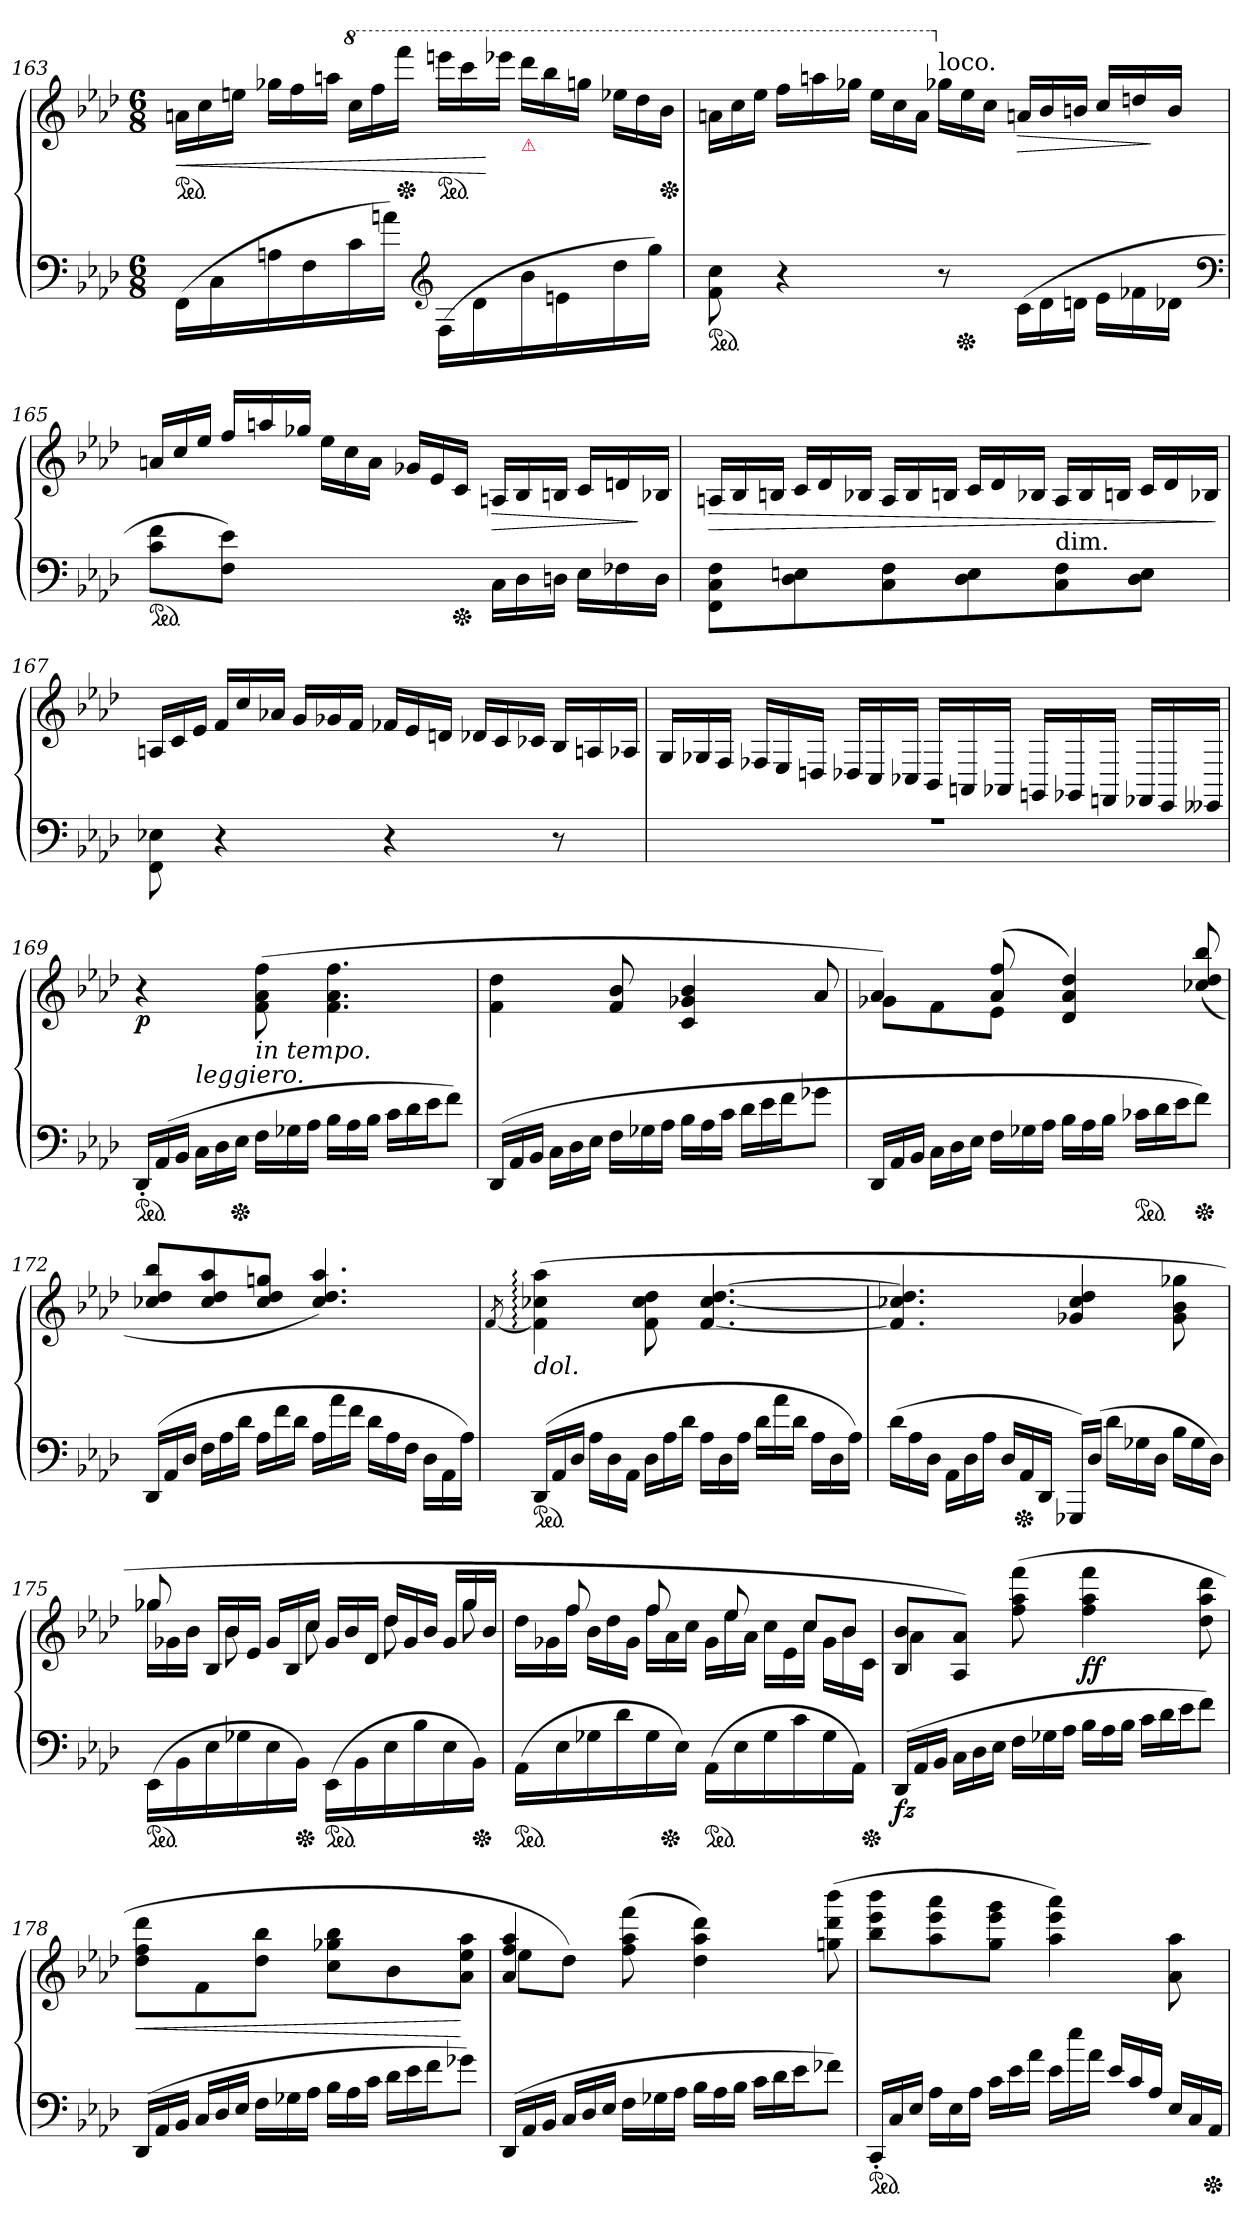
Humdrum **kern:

**kern	**kern	**dynam
*part1	*part1	*part1
*staff2	*staff1	*staff1/2
*clefF4	*clefG2	*
*k[b-e-a-d-]	*k[b-e-a-d-]	*
*M6/8	*M6/8	*
*	*Xtuplet	*
=163	=163	=163
!	!LO:TX:b:t=cresc.	!
!	!	!LO:HP:b
*	*ped	*
(>16FFLL	24anLL	<
.	24cc	.
16C	.	.
.	24eenJJ	.
16An	24gg-XLL	.
.	24ff	.
16F	.	.
.	24aanJJ	.
*	*8va	*
16c	24cccLL	.
.	24fff	.
16anJJ)	.	.
*	*Xped	*
.	24ffffJJ	.
*clefG2	*	*
*	*ped	*
(>16F\LL	24eeeenLL	.
.	24cccc	.
16d-\	.	.
.	24eeee-XJJ	[
!	!LO:TX:b:i:color=crimson:t=⚠	!
16b-\	24dddd-LL	.
.	24bbb-	.
16en\	.	.
.	24gggnJJ	.
16dd-\	24eee-LL	.
.	24ddd-	.
16gg\JJ)	.	.
*	*Xped	*
.	24bb-JJ	.
=164	=164	=164
*ped	*	*
8f\ 8cc\	24aanLL	.
.	24ccc	.
.	24eee-JJ	.
4r	24fffLL	.
.	24aaan	.
.	24ggg-XJJ	.
.	24eee-LL	.
.	24ccc	.
.	24aaJJ	.
*	*X8va	*
!	!LO:TX:a:t=loco.	!
8r	24gg-XLL	.
*Xped	*	*
.	24ee-	.
.	24ccJJ	.
*Xtuplet	*	*
!	!	!LO:HP:b
(<24c\LL	24an/LL	>
24d-\	24b-/	.
24dn\JJ	24bn/JJ	.
24e-\LL	24cc/LL	.
24f-X\	24ddn/	.
24d-X\JJ	24b/JJ	]
*clefF4	*	*
=165	=165	=165
*ped	*	*
8c\ 8f\L	24an/LL	.
.	24cc/	.
.	24ee-/JJ	.
8F\ 8e-\J)	24ff/LL	.
.	24aan/	.
.	24gg-X/JJ	.
8ryy	24ee-LL	.
.	24cc	.
.	24aJJ	.
8ryy	24g-XLL	.
.	24e-	.
*Xped	*	*
.	24cJJ	.
!	!	!LO:HP:b
24C\LL	24An/LL	>
24D-\	24B-/	.
24Dn\JJ	24Bn/JJ	.
24E-\LL	24c/LL	.
24F-X	24dn	.
24D\JJ	24B-X/JJ	]
=166	=166	=166
!	!	!LO:HP:b
8FF\ 8C\ 8F\L	24An/LL	>
.	24B-/	.
.	24Bn/JJ	.
8D-\ 8En\	24c/LL	.
.	24d-/	.
.	24B-XJJ	.
8C\ 8F\	24A/LL	.
.	24B-/	.
.	24Bn/JJ	.
8D-\ 8E\	24c/LL	.
.	24d-/	.
.	24B-XJJ	.
!	!LO:TX:b:t=dim.	!
8C\ 8F\	24A/LL	.
.	24B-/	.
.	24Bn/JJ	.
8D-\ 8E\J	24c/LL	.
.	24d-/	.
.	24B-XJJ	.
.	.	]
=167	=167	=167
8FF\ 8E-X\	24An/LL	.
.	24c	.
.	24e-JJ	.
4r	24fLL	.
.	24cc	.
.	24a-XJJ	.
.	24gLL	.
.	24g-X	.
.	24fJJ	.
4r	24f-XLL	.
.	24e-	.
.	24dnJJ	.
.	24d-XLL	.
.	24c	.
.	24c-XJJ	.
8r	24B-/LL	.
.	24An/	.
.	24A-X/JJ	.
=168	=168	=168
2.rA	24G/LL	.
.	24G-X	.
.	24F/JJ	.
.	24F-XLL	.
.	24E-/	.
.	24Dn/JJ	.
.	24D-XLL	.
.	24C/	.
.	24C-XJJ	.
.	24BB-/LL	.
.	24AAn/	.
.	24AA-XJJ	.
.	24GGn/LL	.
.	24GG-X	.
.	24FFn/JJ	.
.	24FF-XLL	.
.	24EE-/	.
.	24EE--X/JJ	.
=169	=169	=169
!	!	!LO:DY:b
*ped	*	*
24DD-'</LL	4r	p
(>24AA-	.	.
24BB-JJ	.	.
!LO:TX:a:i:t=leggiero.	!	!
24CLL	.	.
24D-	.	.
*Xped	*	*
24E-JJ	.	.
!	!LO:TX:b:i:t=in tempo.	!
24FLL	(>8f\ 8a-\ 8ff\	.
24G-X	.	.
24A-JJ	.	.
24B-LL	4.f\ 4.a-\ 4.ff\	.
24A-	.	.
24B-JJ	.	.
24c\LL	.	.
24d-\	.	.
24e-\J	.	.
8f\J)	.	.
=170	=170	=170
(>24DD-/LL	4f\ 4dd-\	.
24AA-	.	.
24BB-JJ	.	.
24CLL	.	.
24D-	.	.
24E-JJ	.	.
24FLL	8f 8b-	.
24G-X	.	.
24A-JJ	.	.
24B-LL	4c 4g-X 4b-	.
24A-	.	.
24cJJ	.	.
24d-\LL	.	.
24e-\	.	.
24f\J	.	.
8g-X\J	8a-/	.
=171	=171	=171
*	*^	*
24DD-/LL	4a-)	8g-XL	.
24AA-	.	.	.
24BB-/JJ	.	.	.
24CLL	.	8f	.
24D-	.	.	.
24E-JJ	.	.	.
24FLL	(>8a- 8ff	8e-J	.
24G-X	.	.	.
24A-JJ	.	.	.
24B-LL	4d- 4a- 4dd-)	4.ryy	.
24A-	.	.	.
24B-JJ	.	.	.
*ped	*	*	*
24c-XLL	.	.	.
24d-\	.	.	.
24e-\J	.	.	.
*Xped	*	*	*
8f\J)	(>8cc-X/ 8dd-/ 8bb-/	.	.
*	*v	*v	*
=172	=172	=172
(>24DD-/LL	8cc-X/ 8dd-/ 8bb-/L	.
24AA-/	.	.
24D-/JJ	.	.
24FLL	8cc-/ 8dd-/ 8aa-/	.
24A-	.	.
24d-JJ	.	.
24A-\LL	8cc-/ 8dd-/ 8ggn/J	.
24f	.	.
24d-JJ	.	.
24A-/LL	4.cc-/ 4.dd-/ 4.aa-/)	.
24a-\	.	.
24f\JJ	.	.
24d-LL	.	.
24A-	.	.
24FJJ	.	.
24D-LL	.	.
24AA-	.	.
24A-JJ)	.	.
=173	=173	=173
.	[8qf	.
!	!LO:TX:b:i:t=dol.	!
*ped	*	*
(>24DD-/LL	(>4f]:\ 4cc-X:\ 4aa-:\	.
24AA-/	.	.
24D-JJ	.	.
24A-LL	.	.
24D-	.	.
24AA-JJ	.	.
24D-LL	8f\ 8cc-\ 8dd-\	.
24A-	.	.
24d-JJ	.	.
24A-LL	[4.f [4.cc- [4.dd-	.
24D-	.	.
24A-JJ	.	.
24d-\LL	.	.
24a-\	.	.
24d-\JJ	.	.
24A-LL	.	.
24D-	.	.
24A-JJ)	.	.
=174	=174	=174
(>24d-LL	4.f] 4.cc-X] 4.dd-]	.
24A-	.	.
24D-JJ	.	.
24AA-LL	.	.
24D-	.	.
24A-JJ	.	.
24D-/LL	.	.
*Xped	*	*
24AA-/	.	.
24DD-/JJ	.	.
16GGG-XLL)	4g-X/ 4cc-/ 4dd-/	.
(>16D-JJ	.	.
24d-LL	.	.
24G-X	.	.
24D-JJ	.	.
24B-LL	8g-\ 8b-\ 8gg-X\	.
24G-	.	.
24D-JJ)	.	.
=175	=175	=175
*	*^	*
*ped	*	*	*
(>16EE-\LL	8gg-X/	24gg-XLL	.
.	.	24g-X	.
16BB-\	.	.	.
.	.	24b-JJ	.
16E-\	24B-LL	24ryy	.
.	24b-	12b-	.
16G-X\	.	.	.
.	24e-JJ	.	.
16E-\	24g-LL	12ryy	.
.	24B-	.	.
*Xped	*	*	*
16BB-\JJ)	.	.	.
.	24ccJJ	12cc	.
*ped	*	*	*
(>16EE-\LL	24g-LL	.	.
.	24b-	12ryy	.
16BB-\	.	.	.
.	24d-JJ	.	.
16E-\	24dd-LL	12dd-	.
.	24g-	.	.
16B-\	.	.	.
.	24b-JJ	12ryy	.
16E-\	24g-LL	.	.
.	24gg-	12gg-	.
*Xped	*	*	*
16BB-\JJ)	.	.	.
.	24b-JJ	.	.
=176	=176	=176	=176
*ped	*	*	*
(>16AA-LL	12ryy	24dd-LL	.
.	.	24g-X	.
16E-	.	.	.
.	12ff	24ffJJ	.
16G-X	.	24b-LL	.
.	12ryy	24dd-	.
16d-	.	.	.
.	.	24g-JJ	.
16G-	12ff	24ffLL	.
*Xped	*	*	*
.	.	24a-	.
16E-JJ)	.	.	.
.	12ryy	24ccJJ	.
*ped	*	*	*
(>16AA-LL	.	24g-LL	.
.	12ee-	24ee-	.
16E-	.	.	.
.	.	24a-JJ	.
16G-	12ryy	24ccLL	.
.	.	24e-	.
16c	.	.	.
.	12ccL	24ccJJ	.
16G-	.	24g-LL	.
.	12b-J	24b-	.
16AA-JJ)	.	.	.
*Xped	*	*	*
.	.	24cJJ	.
=177	=177	=177	=177
!	!	!	!LO:DY:b=2
(>24DD-/LL	8B- 8b-L	4a-	fz
24AA-	.	.	.
24BB-JJ	.	.	.
24CLL	8A- 8a-J)	.	.
24D-	.	.	.
24E-JJ	.	.	.
24FLL	8ryy	(>8ff 8aa- 8fff	.
24G-X	.	.	.
24A-JJ	.	.	.
!	!	!	!LO:DY:b
!	!	!	!LO:DY:n=1:b
24B-LL	4.ryy	4ff 4aa- 4fff	f f
24A-	.	.	.
24B-JJ	.	.	.
24cLL	.	.	.
24d-	.	.	.
24e-J	.	.	.
8fJ)	.	8dd- 8aa- 8ddd-	.
=178	=178	=178	=178
!	!	!	!LO:HP:b
*	*v	*v	*
(>24DD-/LL	8dd- 8ff 8ddd-L	<
24AA-	.	.
24BB-JJ	.	.
24C/LL	8f	.
24D-/	.	.
24E-/JJ	.	.
24FLL	8dd- 8bb-J	.
24G-X	.	.
24A-JJ	.	.
24B-LL	8cc\ 8gg-X\ 8bb-\L	.
24A-	.	.
24cJJ	.	.
24d-LL	8b-	.
24e-	.	.
24fJ	.	.
8g-XJ)	8a- 8ee- 8aa-J	[
=179	=179	=179
*	*^	*
(>24DD-/LL	4a- 4ff 4aa-	8ee-L	.
24AA-	.	.	.
24BB-JJ	.	.	.
24C/LL	.	8dd-J)	.
24D-/	.	.	.
24E-JJ	.	.	.
24FLL	8ryy	(>8ff 8aa- 8fff	.
24G-X	.	.	.
24A-JJ	.	.	.
24B-LL	4.ryy	4dd- 4aa- 4ddd-)	.
24A-	.	.	.
24B-JJ	.	.	.
24cLL	.	.	.
24d-	.	.	.
24e-J	.	.	.
8f-XJ)	.	(>8ggn 8ddd- 8bbb-	.
*	*v	*v	*
=180	=180	=180
*ped	*	*
24CC'</LL	8bb- 8eee- 8bbb-L	.
24C/	.	.
24E-/JJ	.	.
24A-LL	8aa- 8eee- 8aaa-	.
24E-	.	.
24A-JJ	.	.
24c/LL	8gg 8eee- 8gggJ	.
24e-\	.	.
24a-\JJ	.	.
24e-\LL	4aa-\ 4eee-\ 4aaa-\)	.
24ee-\	.	.
24a-\JJ	.	.
24e-\LL	.	.
24c/	.	.
24A-/JJ	.	.
24E-LL	8a-\ 8aa-\	.
24C	.	.
*Xped	*	*
24AA-JJ	.	.
=	=	=
*-	*-	*-
